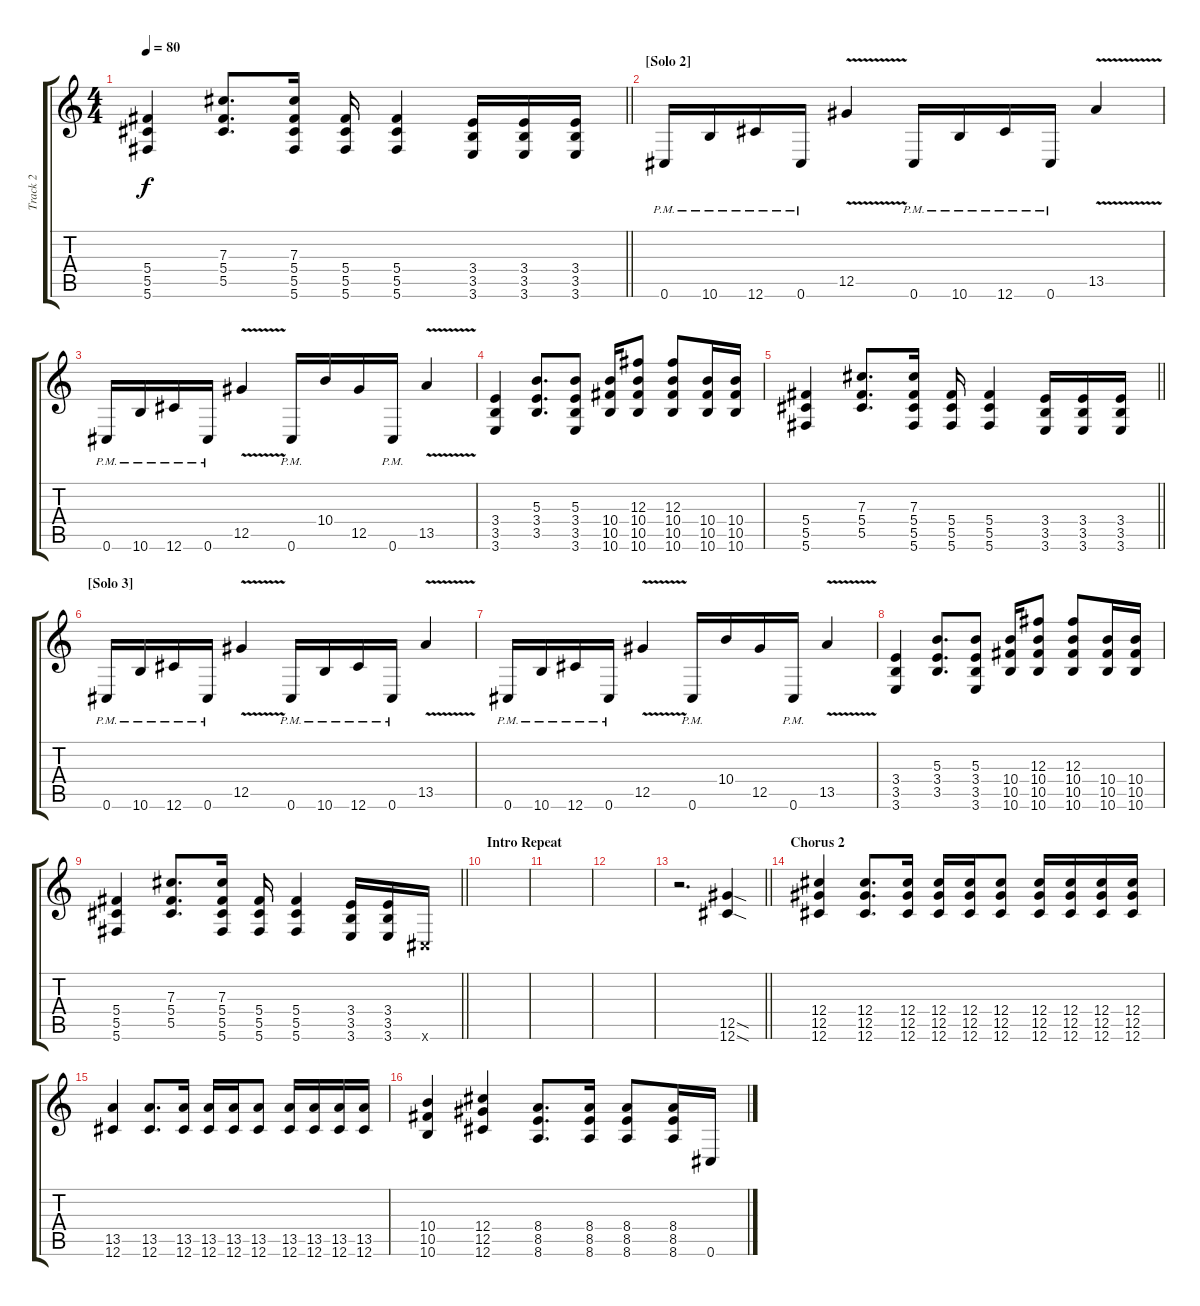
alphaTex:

\track ("Track 2" "Track 2") {instrument distortionguitar}
\staff {score tabs}
\tuning (Eb4 Bb3 Gb3 Db3 Ab2 Db2) {hide}
\ts (4 4)
\tempo 80
\clef g2
\barLineRight lightlight
\ks c
(5.4 5.5 5.6).4{dy f} (7.3 5.4 5.5).8{d} (7.3 5.4 5.5 5.6).16 (5.4 5.5 5.6).16 (5.4 5.5 5.6).4 (3.4 3.5 3.6).16 (3.4 3.5 3.6).16 (3.4 3.5 3.6).16 |
\section ("" "[Solo 2]")
0.6{pm}.16 10.6{pm}.16 12.6{pm}.16 0.6{pm}.16 12.5{v}.4 0.6{pm}.16 10.6{pm}.16 12.6{pm}.16 0.6{pm}.16 13.5{v}.4 |
0.6{pm}.16 10.6{pm}.16 12.6{pm}.16 0.6{pm}.16 12.5{v}.4 0.6{pm}.16 10.4.16 12.5.16 0.6{pm}.16 13.5{v}.4 |
(3.4 3.5 3.6).4 (5.3 3.4 3.5).8{d} (5.3 3.4 3.5 3.6).8 (10.4 10.5 10.6).16 (12.3 10.4 10.5 10.6).8 (12.3 10.4 10.5 10.6).8 (10.4 10.5 10.6).16 (10.4 10.5 10.6).16 |
\barLineRight lightlight
(5.4 5.5 5.6).4 (7.3 5.4 5.5).8{d} (7.3 5.4 5.5 5.6).16 (5.4 5.5 5.6).16 (5.4 5.5 5.6).4 (3.4 3.5 3.6).16 (3.4 3.5 3.6).16 (3.4 3.5 3.6).16 |
\section ("" "[Solo 3]")
0.6{pm}.16 10.6{pm}.16 12.6{pm}.16 0.6{pm}.16 12.5{v}.4 0.6{pm}.16 10.6{pm}.16 12.6{pm}.16 0.6{pm}.16 13.5{v}.4 |
0.6{pm}.16 10.6{pm}.16 12.6{pm}.16 0.6{pm}.16 12.5{v}.4 0.6{pm}.16 10.4.16 12.5.16 0.6{pm}.16 13.5{v}.4 |
(3.4 3.5 3.6).4 (5.3 3.4 3.5).8{d} (5.3 3.4 3.5 3.6).8 (10.4 10.5 10.6).16 (12.3 10.4 10.5 10.6).8 (12.3 10.4 10.5 10.6).8 (10.4 10.5 10.6).16 (10.4 10.5 10.6).16 |
\barLineRight lightlight
(5.4 5.5 5.6).4 (7.3 5.4 5.5).8{d} (7.3 5.4 5.5 5.6).16 (5.4 5.5 5.6).16 (5.4 5.5 5.6).4 (3.4 3.5 3.6).16 (3.4 3.5 3.6).16 0.6{x}.16 |
\section ("" "Intro Repeat")
|
|
|
\barLineRight lightlight
r.2{d} (12.5{sod} 12.6{sod}).4 |
\section ("" "Chorus 2")
(12.4 12.5 12.6).4 (12.4 12.5 12.6).8{d} (12.4 12.5 12.6).16 (12.4 12.5 12.6).16 (12.4 12.5 12.6).16 (12.4 12.5 12.6).8 (12.4 12.5 12.6).16 (12.4 12.5 12.6).16 (12.4 12.5 12.6).16 (12.4 12.5 12.6).16 |
(13.5 12.6).4 (13.5 12.6).8{d} (13.5 12.6).16 (13.5 12.6).16 (13.5 12.6).16 (13.5 12.6).8 (13.5 12.6).16 (13.5 12.6).16 (13.5 12.6).16 (13.5 12.6).16 |
(10.4 10.5 10.6).4 (12.4 12.5 12.6).4 (8.4 8.5 8.6).8{d} (8.4 8.5 8.6).16 (8.4 8.5 8.6).8 (8.4 8.5 8.6).16 0.6.16
